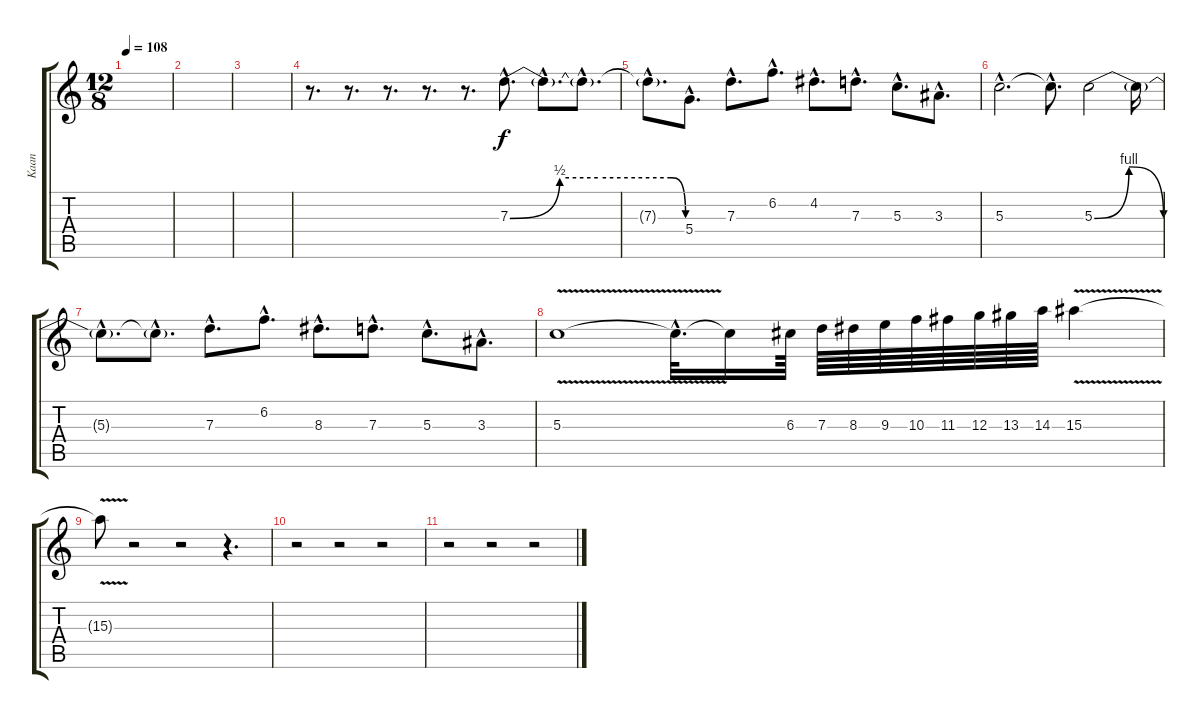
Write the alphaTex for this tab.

\track ("Kaan" "Kaan") {instrument overdrivenguitar}
\staff {score tabs}
\tuning (E4 B3 G3 D3 A2 E2) {hide}
\ts (12 8)
\tempo 108
\clef g2
\ks c
|
|
|
r.8{d} r.8{d} r.8{d} r.8{d} r.8{d} 7.3{be (custom 0 0 17 2 30 2 55 2 60 0) hac}.8{d} 7.3{hac t}.8{d} 7.3{hac t}.8{d} |
7.3{hac t}.8{d} 5.4{hac}.8{d} 7.3{hac}.8{d} 6.2{hac}.8{d} 4.2{hac}.8{d} 7.3{hac}.8{d} 5.3{hac}.8{d} 3.3{hac}.8{d} |
5.3{hac}.2{d} 5.3{hac t}.8{d} 5.3{be (bendrelease 0 0 6 4 49 4 60 0)}.2 5.3{t}.16 |
5.3{hac t}.8{d} 5.3{hac t}.8{d} 7.3{hac}.8{d} 6.2{hac}.8{d} 8.3{hac}.8{d} 7.3{hac}.8{d} 5.3{hac}.8{d} 3.3{hac}.8{d} |
5.3{v}.1 5.3{hac t}.32{d} 5.3{t}.16 6.3.64 7.3.64 8.3.64 9.3.64 10.3.64 11.3.64 12.3.64 13.3.64 14.3.64 15.3{v}.4 |
15.3{t}.8 r.2 r.2 r.4{d} |
r.2 r.2 r.2 |
r.2 r.2 r.2
